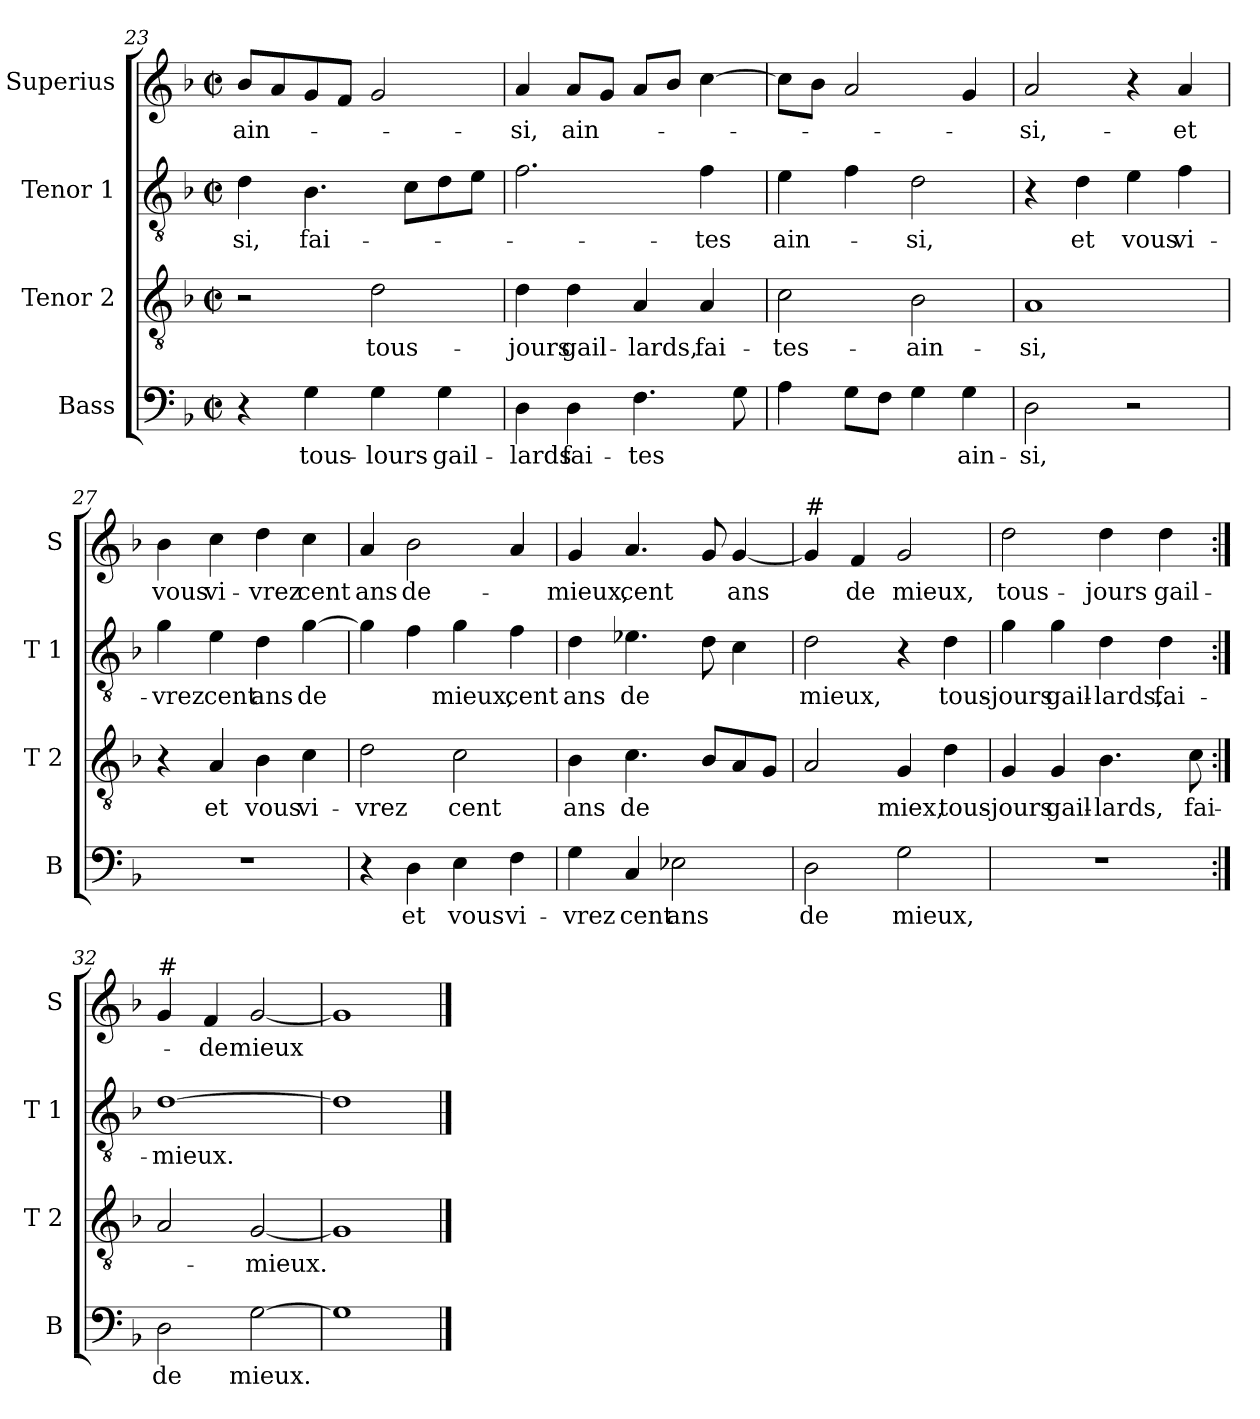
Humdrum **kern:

**kern	**text	**kern	**text	**kern	**text	**kern	**text
*part4	*part4	*part3	*part3	*part2	*part2	*part1	*part1
*staff4	*staff4	*staff3	*staff3	*staff2	*staff2	*staff1	*staff1
*I"Bass	*	*I"Tenor 2	*	*I"Tenor 1	*	*I"Superius	*
*I'B	*	*I'T 2	*	*I'T 1	*	*I'S	*
*clefF4	*	*clefGv2	*	*clefGv2	*	*clefG2	*
*k[b-]	*	*k[b-]	*	*k[b-]	*	*k[b-]	*
*F:	*	*F:	*	*F:	*	*F:	*
*M2/2	*	*M2/2	*	*M2/2	*	*M2/2	*
*met(c|)	*	*met(c|)	*	*met(c|)	*	*met(c|)	*
=23	=23	=23	=23	=23	=23	=23	=23
4r	.	2r	.	4d\	-si,	8b-/L	ain-
.	.	.	.	.	.	8a/	.
4G\	tous-	.	.	4.B-\	fai-	8g/	.
.	.	.	.	.	.	8f/J	.
4G\	-lours	2d\	tous-	.	.	2g/	.
.	.	.	.	8c\L	.	.	.
4G\	gail-	.	.	8d\	.	.	.
.	.	.	.	8e\J	.	.	.
=24	=24	=24	=24	=24	=24	=24	=24
4D\	-lards	4d\	-jours	2.f\	.	4a/	-si,
4D\	fai-	4d\	gail-	.	.	8a/L	ain-
.	.	.	.	.	.	8g/J	.
4.F\	-tes	4A/	-lards,	.	.	8a/L	.
.	.	.	.	.	.	8b-/J	.
.	.	4A/	fai-	4f\	-tes	[4cc\	.
8G\	.	.	.	.	.	.	.
!!LO:LB:g=z
=25	=25	=25	=25	=25	=25	=25	=25
4A\	.	2c\	-tes-	4e\	ain-	8cc\L]	.
.	.	.	.	.	.	8b-\J	.
8G\L	.	.	.	4f\	.	2a/	.
8F\J	.	.	.	.	.	.	.
4G\	.	2B-\	-ain-	2d\	-si,	.	.
4G\	ain-	.	.	.	.	4g/	.
=26	=26	=26	=26	=26	=26	=26	=26
2D\	-si,	1A	-si,	4r	.	2a/	-si,-
.	.	.	.	4d\	et	.	.
2r	.	.	.	4e\	vous	4r	.
.	.	.	.	4f\	vi-	4a/	-et
=27	=27	=27	=27	=27	=27	=27	=27
1r	.	4r	.	4g\	-vrez	4b-\	vous
.	.	4A/	et	4e\	cent	4cc\	vi-
.	.	4B-\	vous	4d\	ans	4dd\	-vrez
.	.	4c\	vi-	[4g\	de	4cc\	cent
=28	=28	=28	=28	=28	=28	=28	=28
4r	.	2d\	-vrez	4g\]	.	4a/	ans
4D\	et	.	.	4f\	.	2b-\	de-
4E\	vous	2c\	cent	4g\	mieux,	.	.
4F\	vi-	.	.	4f\	cent	4a/	.
!!LO:LB:g=z
=29	=29	=29	=29	=29	=29	=29	=29
4G\	-vrez	4B-\	ans	4d\	ans	4g/	-mieux,
4C/	cent	4.c\	de	4.e-X\	de	4.a/	cent
2E-X\	ans	.	.	.	.	.	.
.	.	8B-/L	.	8d\	.	8g/	.
.	.	8A/	.	4c\	.	[4g/	ans
.	.	8G/J	.	.	.	.	.
=30	=30	=30	=30	=30	=30	=30	=30
!	!	!	!	!	!	!LO:TX:a:t=#	!
2D\	de	2A/	.	2d\	mieux,	4g/]	.
.	.	.	.	.	.	4f/	de
2G\	mieux,	4G/	miex,	4r	.	2g/	mieux,
.	.	4d\	tous-	4d\	tous-	.	.
=31	=31	=31	=31	=31	=31	=31	=31
1r	.	4G/	-jours	4g\	-jours	2dd\	tous-
.	.	4G/	gail-	4g\	gail-	.	.
.	.	4.B-\	-lards,	4d\	-lards,	4dd\	-jours
.	.	.	.	4d\	fai-	4dd\	gail-
.	.	8c\	fai-	.	.	.	.
=32:|!	=32:|!	=32:|!	=32:|!	=32:|!	=32:|!	=32:|!	=32:|!
!	!	!	!	!	!	!LO:TX:a:t=#	!
2D\	de	2A/	.	[1d	-mieux.	4g/	.
.	.	.	.	.	.	4f/	-de
[2G\	mieux.	[2G/	-mieux.	.	.	[2g/	mieux
=33	=33	=33	=33	=33	=33	=33	=33
1G]	.	1G]	.	1d]	.	1g]	.
==	==	==	==	==	==	==	==
*-	*-	*-	*-	*-	*-	*-	*-
